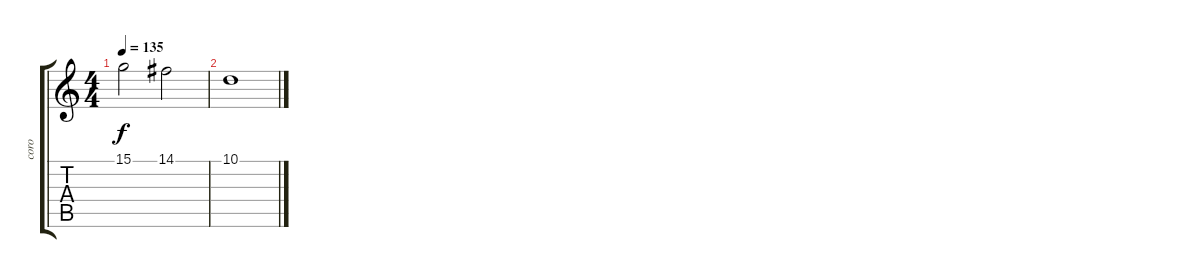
\track ("coro" "coro") {instrument electricgrandpiano}
\staff {score tabs}
\tuning (E4 B3 G3 D3 A2 E2) {hide}
\ts (4 4)
\tempo 135
\clef g2
\ks c
15.1.2{dy f} 14.1.2 |
10.1.1
